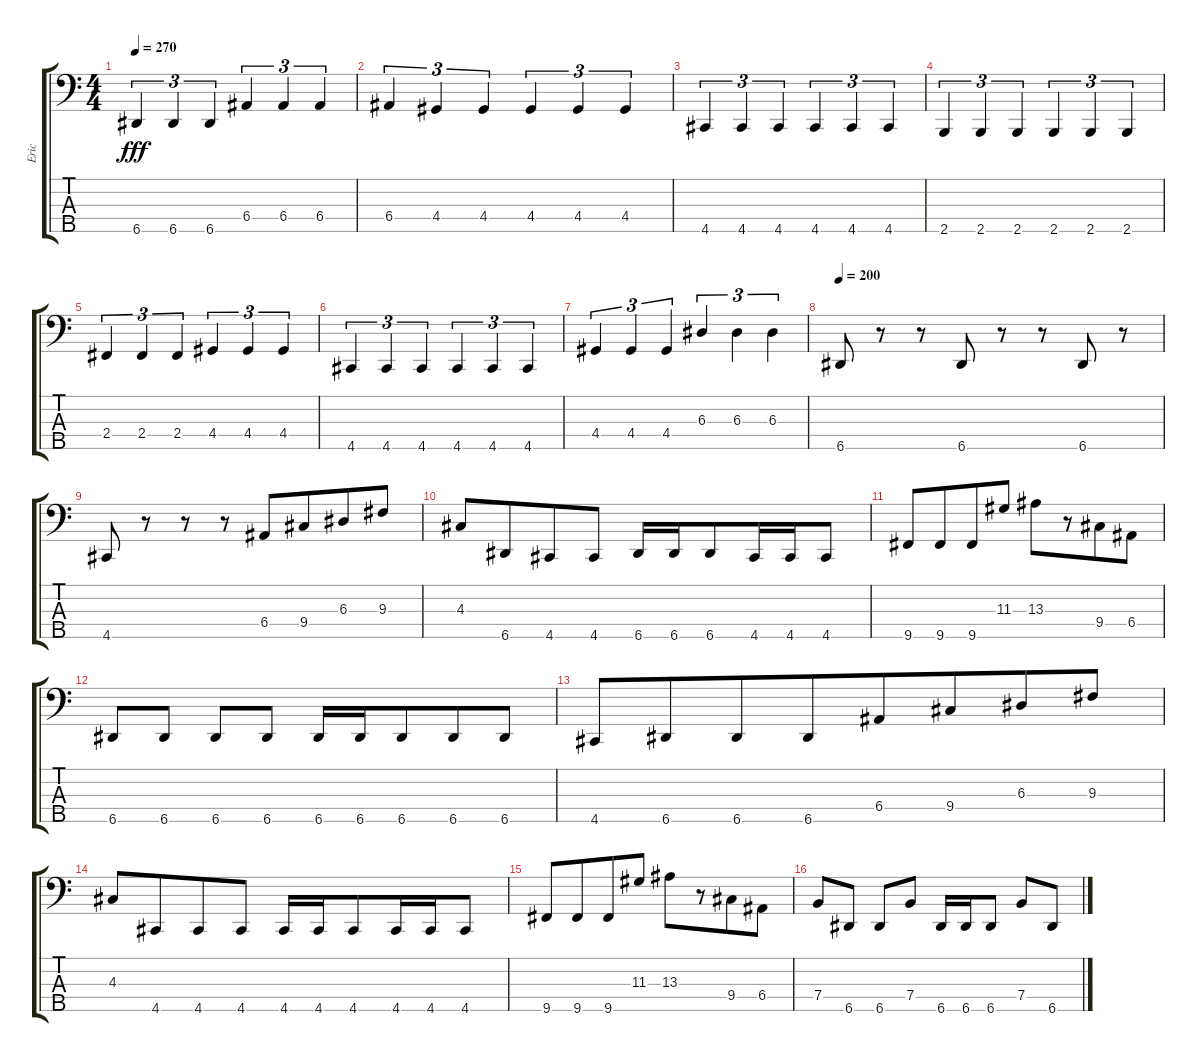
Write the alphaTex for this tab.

\track ("Eric" "Eric") {instrument electricbasspick}
\staff {score tabs}
\tuning (G2 D2 A1 E1 A0) {hide}
\ts (4 4)
\tempo 270
\clef f4
\ks c
6.5.4{tu (3 2) dy fff} 6.5.4{tu (3 2) beam merge} 6.5.4{tu (3 2)} 6.4.4{tu (3 2)} 6.4.4{tu (3 2) beam merge} 6.4.4{tu (3 2)} |
6.4.4{tu (3 2)} 4.4.4{tu (3 2) beam merge} 4.4.4{tu (3 2)} 4.4.4{tu (3 2)} 4.4.4{tu (3 2) beam merge} 4.4.4{tu (3 2)} |
4.5.4{tu (3 2) beam merge} 4.5.4{tu (3 2) beam merge} 4.5.4{tu (3 2)} 4.5.4{tu (3 2) beam merge} 4.5.4{tu (3 2) beam merge} 4.5.4{tu (3 2)} |
2.5.4{tu (3 2)} 2.5.4{tu (3 2)} 2.5.4{tu (3 2)} 2.5.4{tu (3 2) beam merge} 2.5.4{tu (3 2)} 2.5.4{tu (3 2)} |
2.4.4{tu (3 2) beam merge} 2.4.4{tu (3 2) beam merge} 2.4.4{tu (3 2) beam merge} 4.4.4{tu (3 2) beam merge} 4.4.4{tu (3 2)} 4.4.4{tu (3 2)} |
4.5.4{tu (3 2)} 4.5.4{tu (3 2)} 4.5.4{tu (3 2) beam merge} 4.5.4{tu (3 2) beam merge} 4.5.4{tu (3 2)} 4.5.4{tu (3 2)} |
4.4.4{tu (3 2)} 4.4.4{tu (3 2) beam merge} 4.4.4{tu (3 2) beam merge} 6.3.4{tu (3 2)} 6.3.4{tu (3 2)} 6.3.4{tu (3 2)} |
\tempo 200
6.5.8 r.8 r.8 6.5.8 r.8 r.8 6.5.8{beam merge} r.8 |
4.5.8 r.8{beam merge} r.8{beam merge} r.8{beam merge} 6.4.8 9.4.8{beam merge} 6.3.8 9.3.8 |
4.3.8 6.5.8{beam merge} 4.5.8{beam merge} 4.5.8 6.5.16{beam merge} 6.5.16 6.5.8{beam merge} 4.5.16{beam merge} 4.5.16{beam merge} 4.5.8 |
9.5.8 9.5.8{beam merge} 9.5.8 11.3.8 13.3.8{beam merge} r.8 9.4.8 6.4.8 |
6.5.8 6.5.8 6.5.8 6.5.8 6.5.16 6.5.16 6.5.8{beam merge} 6.5.8 6.5.8 |
4.5.8 6.5.8{beam merge} 6.5.8{beam merge} 6.5.8{beam merge} 6.4.8 9.4.8{beam merge} 6.3.8 9.3.8 |
4.3.8 4.5.8{beam merge} 4.5.8{beam merge} 4.5.8 4.5.16{beam merge} 4.5.16 4.5.8{beam merge} 4.5.16{beam merge} 4.5.16{beam merge} 4.5.8 |
9.5.8 9.5.8{beam merge} 9.5.8 11.3.8 13.3.8{beam merge} r.8 9.4.8 6.4.8 |
7.4.8 6.5.8 6.5.8{beam merge} 7.4.8 6.5.16 6.5.16 6.5.8 7.4.8 6.5.8
